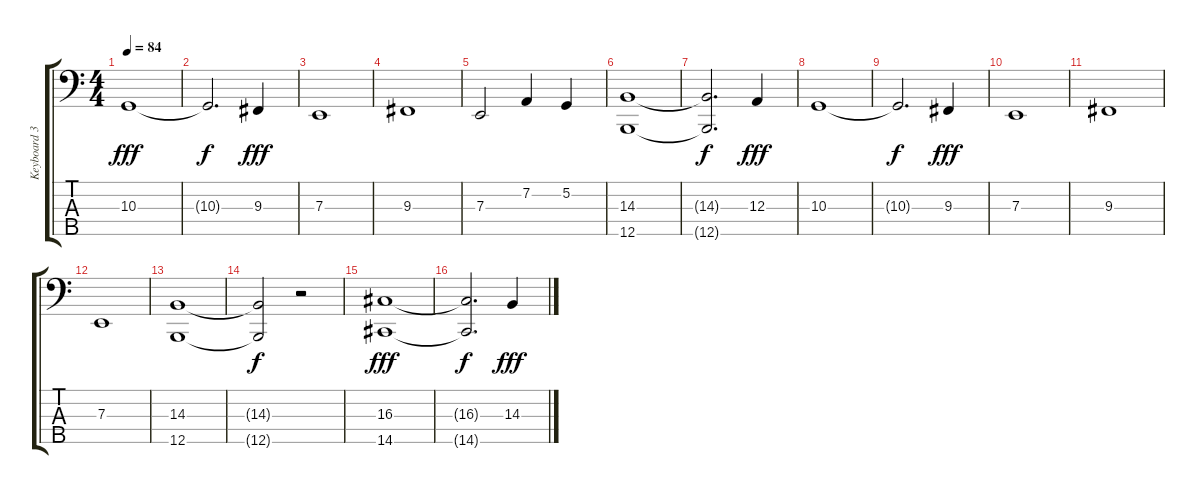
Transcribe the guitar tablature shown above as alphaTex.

\track ("Keyboard 3" "Keyboard 3") {instrument stringensemble1}
\staff {score tabs}
\tuning (G2 D2 A1 E1 B0) {hide}
\ts (4 4)
\tempo 84
\clef f4
\ks c
10.3.1{dy fff} |
10.3{t}.2{d dy f} 9.3.4{dy fff} |
7.3.1 |
9.3.1 |
7.3.2 7.2.4 5.2.4 |
(14.3 12.5).1 |
(14.3{t} 12.5{t}).2{d dy f} 12.3.4{dy fff} |
10.3.1 |
10.3{t}.2{d dy f} 9.3.4{dy fff} |
7.3.1 |
9.3.1 |
7.3.1 |
(14.3 12.5).1 |
(14.3{t} 12.5{t}).2{dy f} r.2 |
(16.3 14.5).1{dy fff} |
(16.3{t} 14.5{t}).2{d dy f} 14.3.4{dy fff}
